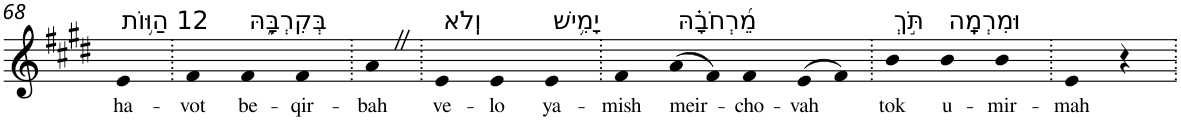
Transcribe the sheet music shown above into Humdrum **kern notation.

**kern	**text
*part1	*part1
*staff1	*staff1
*I"Piano	*
*I'Pno	*
!!LO:PB:g=z
*clefG2	*
*k[f#c#g#d#]	*
*E:	*
=68	=68
!LO:TX:a:t=12 הַוּ֥וֹת	!
!	!LO:LY:b
4e	ha-
=69.	=69.
!	!LO:LY:b
4f#	-vot
!LO:TX:a:t=בְּקִרְבָּ֑הּ	!
!	!LO:LY:b
4f#	be-
!	!LO:LY:b
4f#	-qir-
=70.	=70.
!	!LO:LY:b
4aZ	-bah
=71.	=71.
!LO:TX:a:t=וְֽלֹא	!
!	!LO:LY:b
4e	ve-
!	!LO:LY:b
4e	-lo
!LO:TX:a:t=יָמִ֥ישׁ	!
!	!LO:LY:b
4e	ya-
=72.	=72.
!	!LO:LY:b
4f#	-mish
!LO:TX:a:t=מֵ֝רְחֹבָ֗הּ	!
!	!LO:LY:b
(>8a	meir-
8f#)	.
!	!LO:LY:b
4f#	-cho-
!	!LO:LY:b
(>8e	-vah
8f#)	.
=73.	=73.
!LO:TX:a:t=תֹּ֣ךְ	!
!	!LO:LY:b
4b	tok
!LO:TX:a:t=וּמִרְמָֽה	!
!	!LO:LY:b
4b	u-
!	!LO:LY:b
4b	-mir-
=74.	=74.
!	!LO:LY:b
4e	-mah
4r	.
=.	=.
*-	*-
